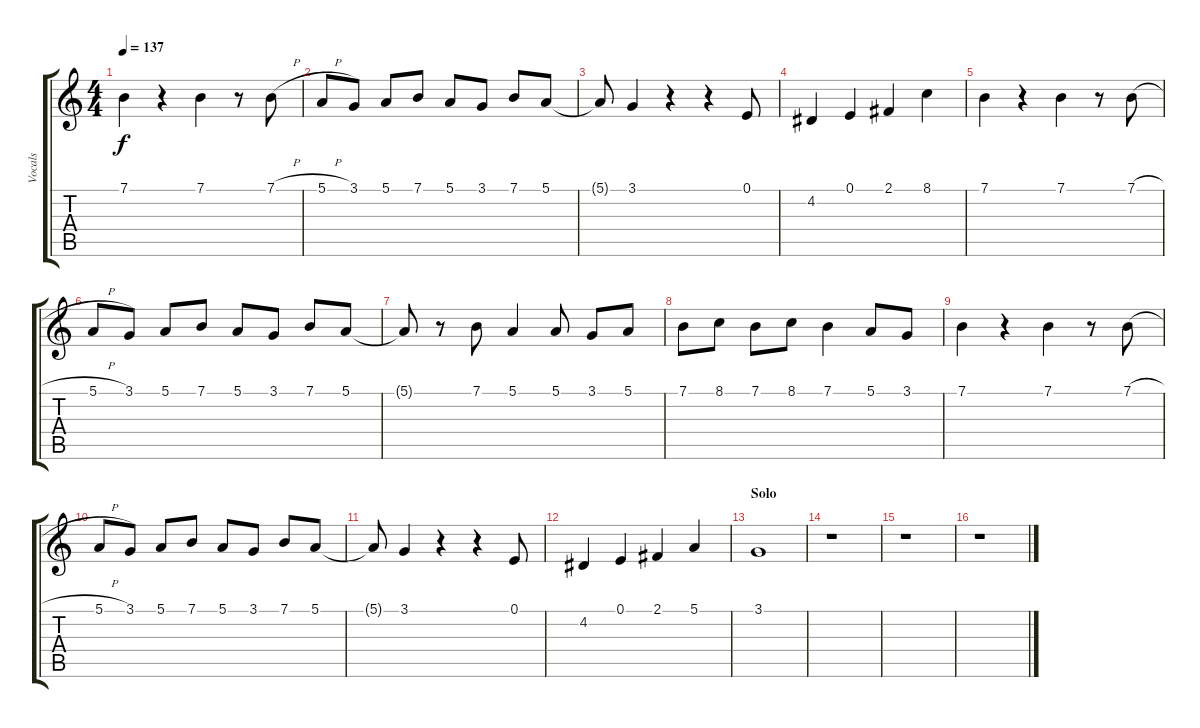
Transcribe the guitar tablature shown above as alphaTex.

\track ("Vocals" "Vocals") {instrument electricgrandpiano}
\staff {score tabs}
\tuning (E4 B3 G3 D3 A2 E2) {hide}
\ts (4 4)
\tempo 137
\clef g2
\ks c
7.1.4{dy f} r.4 7.1.4 r.8 7.1{h}.8 |
5.1{h}.8 3.1.8 5.1.8 7.1.8 5.1.8 3.1.8 7.1.8 5.1.8 |
5.1{t}.8 3.1.4 r.4 r.4 0.1.8 |
4.2.4 0.1.4 2.1.4 8.1.4 |
7.1.4 r.4 7.1.4 r.8 7.1{h}.8 |
5.1{h}.8 3.1.8 5.1.8 7.1.8 5.1.8 3.1.8 7.1.8 5.1.8 |
5.1{t}.8 r.8 7.1.8 5.1.4 5.1.8 3.1.8 5.1.8 |
7.1.8 8.1.8 7.1.8 8.1.8 7.1.4 5.1.8 3.1.8 |
7.1.4 r.4 7.1.4 r.8 7.1{h}.8 |
5.1{h}.8 3.1.8 5.1.8 7.1.8 5.1.8 3.1.8 7.1.8 5.1.8 |
5.1{t}.8 3.1.4 r.4 r.4 0.1.8 |
4.2.4 0.1.4 2.1.4 5.1.4 |
\section ("" "Solo")
3.1.1 |
r.1 |
r.1 |
r.1
